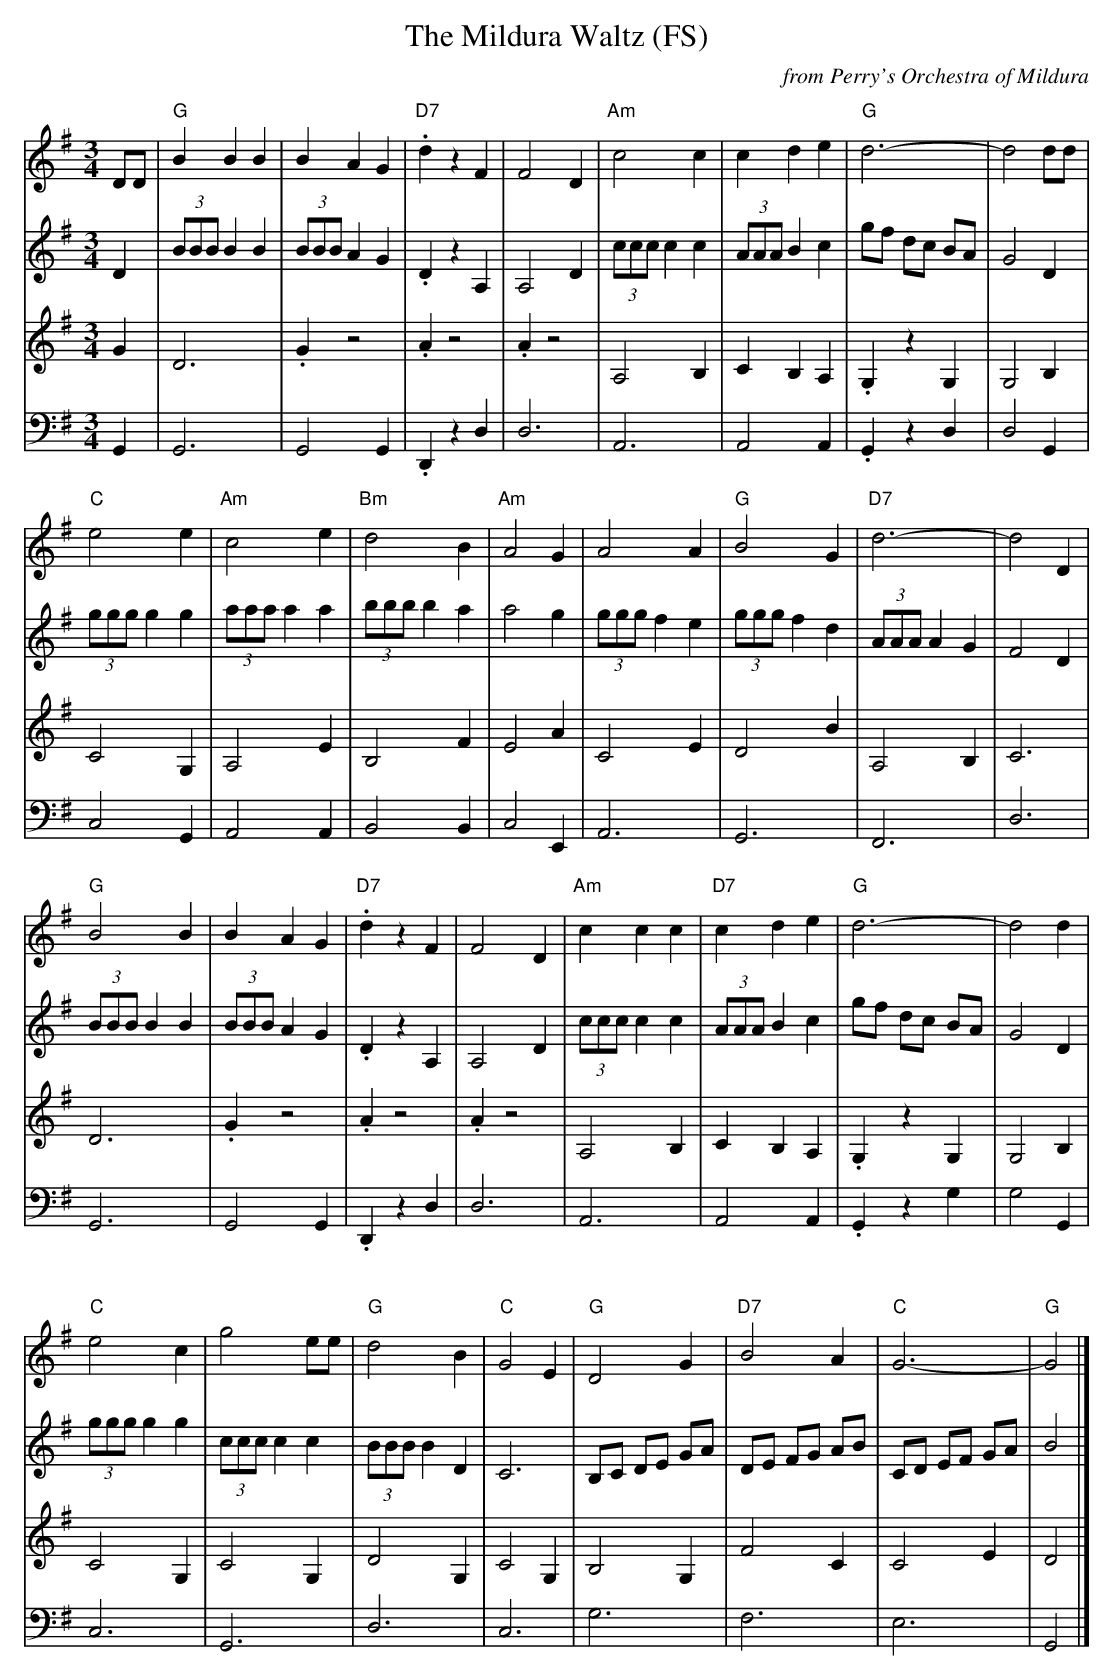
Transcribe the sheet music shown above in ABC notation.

X:1
T:Mildura Waltz (FS), The
Q:150
C:from Perry's Orchestra of Mildura
M:3/4
L:1/4
K:G
V:1
D/D/|"G"BBB|BAG|"D7".dzF|F2D|"Am"c2c|cde|"G"d3-|d2d/d/|
"C"e2e|"Am"c2e|"Bm"d2B|"Am"A2G|A2A|"G"B2G|"D7"d3-|d2D|
"G"B2B|BAG|"D7".dzF|F2D|"Am"ccc|"D7"cde|"G"d3-|d2d|
"C"e2c|g2e/e/|"G"d2B|"C"G2E|"G"D2G|"D7"B2A|"C"G3-|"G"G2|]
V:2
D|(3B/B/B/ B B|(3B/B/B/ AG|.DzA,|A,2D|(3c/c/c/ c c |(3A/A/A/ B c|g/f/ d/c/ B/A/|G2D|
(3g/g/g/ gg|(3a/a/a/ aa|(3b/b/b/ ba|a2g|(3g/g/g/ fe|(3g/g/g/ fd|(3A/A/A/ AG|F2D|
(3B/B/B/ B B|(3B/B/B/ AG|.DzA,|A,2D|(3c/c/c/ c c |(3A/A/A/ B c|g/f/ d/c/ B/A/|G2D|
(3g/g/g/ gg|(3c/c/c/ cc|(3B/B/B/ BD|C3|B,/C/ D/E/ G/A/|D/E/ F/G/ A/B/|C/D/ E/F/ G/A/|B2|]
V:3
G|D3|.Gz2|.Az2|.Az2|A,2B,|CB,A,|.G,zG,|G,2B,|
C2G,|A,2E|B,2F|E2A|C2E|D2B|A,2B,|C3|
D3|.Gz2|.Az2|.Az2|A,2B,|CB,A,|.G,zG,|G,2B,|
C2G,|C2G,|D2G,|C2G,|B,2G,|F2C|C2E|D2|]
V:4 clef=bass
G,,|G,,3|G,,2G,,|.D,,zD,|D,3|A,,3|A,,2A,,|.G,,zD,|D,2G,,|
C,2G,,|A,,2A,,|B,,2B,,|C,2E,,|A,,3|G,,3|F,,3|D,3|
G,,3|G,,2G,,|.D,,zD,|D,3|A,,3|A,,2A,,|.G,,zG,|G,2G,,|
C,3|G,,3|D,3|C,3|G,3|F,3|E,3|G,,2|]
